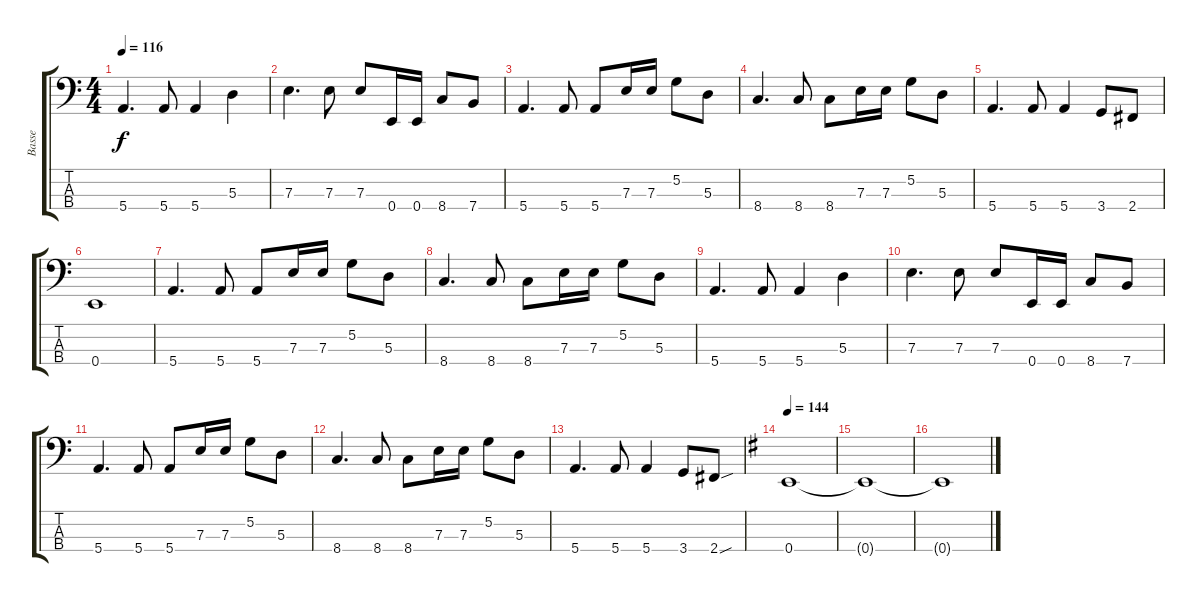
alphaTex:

\track ("Basse" "Basse") {instrument electricbassfinger}
\staff {score tabs}
\tuning (G2 D2 A1 E1) {hide}
\ts (4 4)
\tempo 116
\clef f4
\ks c
5.4.4{d dy f} 5.4.8 5.4.4 5.3.4 |
7.3.4{d} 7.3.8 7.3.8 0.4.16 0.4.16 8.4.8 7.4.8 |
5.4.4{d} 5.4.8 5.4.8 7.3.16 7.3.16 5.2.8 5.3.8 |
8.4.4{d} 8.4.8 8.4.8 7.3.16 7.3.16 5.2.8 5.3.8 |
5.4.4{d} 5.4.8 5.4.4 3.4.8 2.4.8 |
0.4.1 |
5.4.4{d} 5.4.8 5.4.8 7.3.16 7.3.16 5.2.8 5.3.8 |
8.4.4{d} 8.4.8 8.4.8 7.3.16 7.3.16 5.2.8 5.3.8 |
5.4.4{d} 5.4.8 5.4.4 5.3.4 |
7.3.4{d} 7.3.8 7.3.8 0.4.16 0.4.16 8.4.8 7.4.8 |
5.4.4{d} 5.4.8 5.4.8 7.3.16 7.3.16 5.2.8 5.3.8 |
8.4.4{d} 8.4.8 8.4.8 7.3.16 7.3.16 5.2.8 5.3.8 |
5.4.4{d} 5.4.8 5.4.4 3.4.8 2.4{sou}.8 |
\tempo 144
\ks g
0.4.1 |
0.4{t}.1 |
0.4{t}.1
